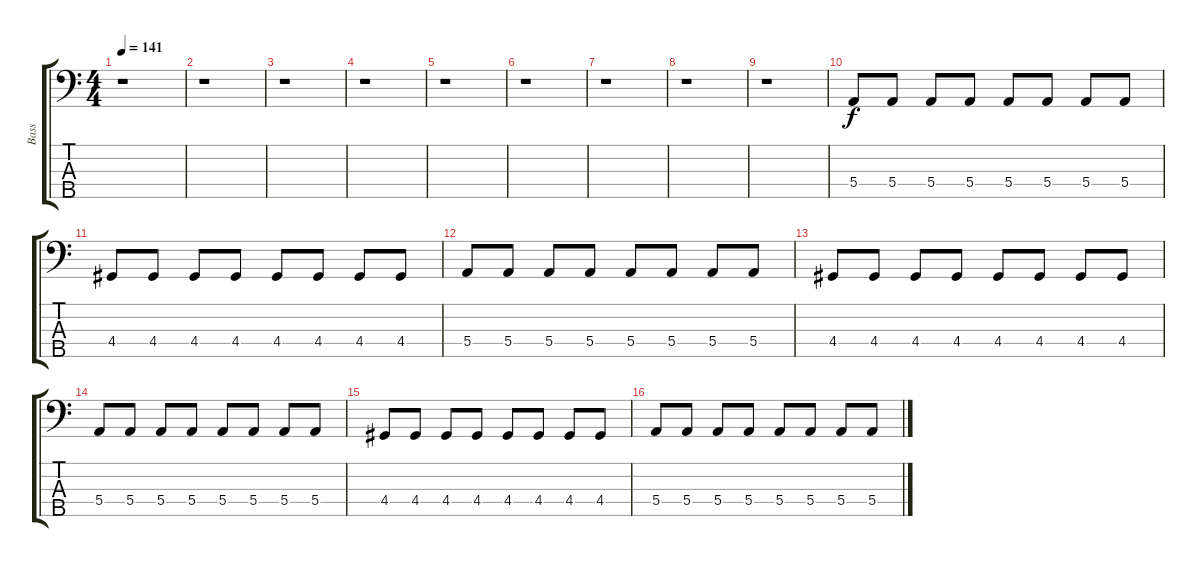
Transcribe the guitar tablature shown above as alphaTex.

\track ("Bass" "Bass") {instrument electricbassfinger}
\staff {score tabs}
\tuning (G2 D2 A1 E1 B0) {hide}
\ts (4 4)
\tempo 141
\clef f4
\ks c
r.1{dy f} |
r.1 |
r.1 |
r.1 |
r.1 |
r.1 |
r.1 |
r.1 |
r.1 |
5.4.8 5.4.8 5.4.8 5.4.8 5.4.8 5.4.8 5.4.8 5.4.8 |
4.4.8 4.4.8 4.4.8 4.4.8 4.4.8 4.4.8 4.4.8 4.4.8 |
5.4.8 5.4.8 5.4.8 5.4.8 5.4.8 5.4.8 5.4.8 5.4.8 |
4.4.8 4.4.8 4.4.8 4.4.8 4.4.8 4.4.8 4.4.8 4.4.8 |
5.4.8 5.4.8 5.4.8 5.4.8 5.4.8 5.4.8 5.4.8 5.4.8 |
4.4.8 4.4.8 4.4.8 4.4.8 4.4.8 4.4.8 4.4.8 4.4.8 |
5.4.8 5.4.8 5.4.8 5.4.8 5.4.8 5.4.8 5.4.8 5.4.8
